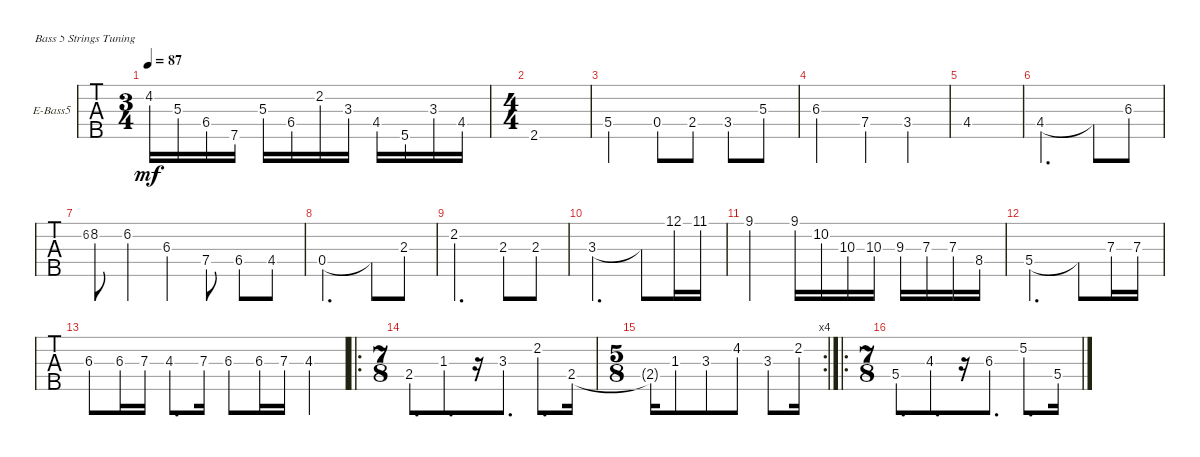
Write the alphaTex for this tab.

\defaultSystemsLayout 4
\bracketExtendMode groupsimilarinstruments
\firstSystemTrackNameOrientation horizontal
\otherSystemsTrackNameOrientation horizontal
\track ("Electric Bass" "E-Bass5") {instrument electricbassfinger}
\staff {tabs}
\tuning (G2 D2 A1 E1 B0)
\ts (3 4)
\tempo 87
\clef f4
\ks c
4.2.16{dy mf} 5.3.16 6.4.16 7.5.16 5.3.16 6.4.16 2.2.16 3.3.16 4.4.16 5.5.16 3.3.16 4.4.16 |
\ts (4 4)
2.5.1 |
5.4.2 0.4.8 2.4.8 3.4.8 5.3.8 |
6.3.2 7.4.4 3.4.4 |
4.4.1 |
4.4.2{d} 4.4{t}.8 6.3.8 |
6.2.8{gr} 8.2.8 6.2.4 6.3.4 7.4.8 6.4.8 4.4.8 |
0.4.2{d} 0.4{t}.8 2.3.8 |
2.2.2{d} 2.3.8 2.3.8 |
3.3.2{d} 3.3{t}.8 12.1.16 11.1.16 |
9.1.2 9.1.16 10.2.16 10.3.16 10.3.16 9.3.16 7.3.16 7.3.16 8.4.16 |
5.4.2{d} 5.4{t}.8 7.3.16 7.3.16 |
6.3.8 6.3.16 7.3.16 4.3.8{d} 7.3.16 6.3.8 6.3.16 7.3.16 4.3.4 |
\ro
\ts (7 8)
2.4.8{d} 1.3.8{d} r.16 3.3.8{d} 2.2.8{d} 2.4.16 |
\rc 4
\ts (5 8)
2.4{t}.16 1.3.8 3.3.8 4.2.8 3.3.8 2.2.16 |
\ro
\ts (7 8)
5.4.8{d} 4.3.8{d} r.16 6.3.8{d} 5.2.8{d} 5.4.16
